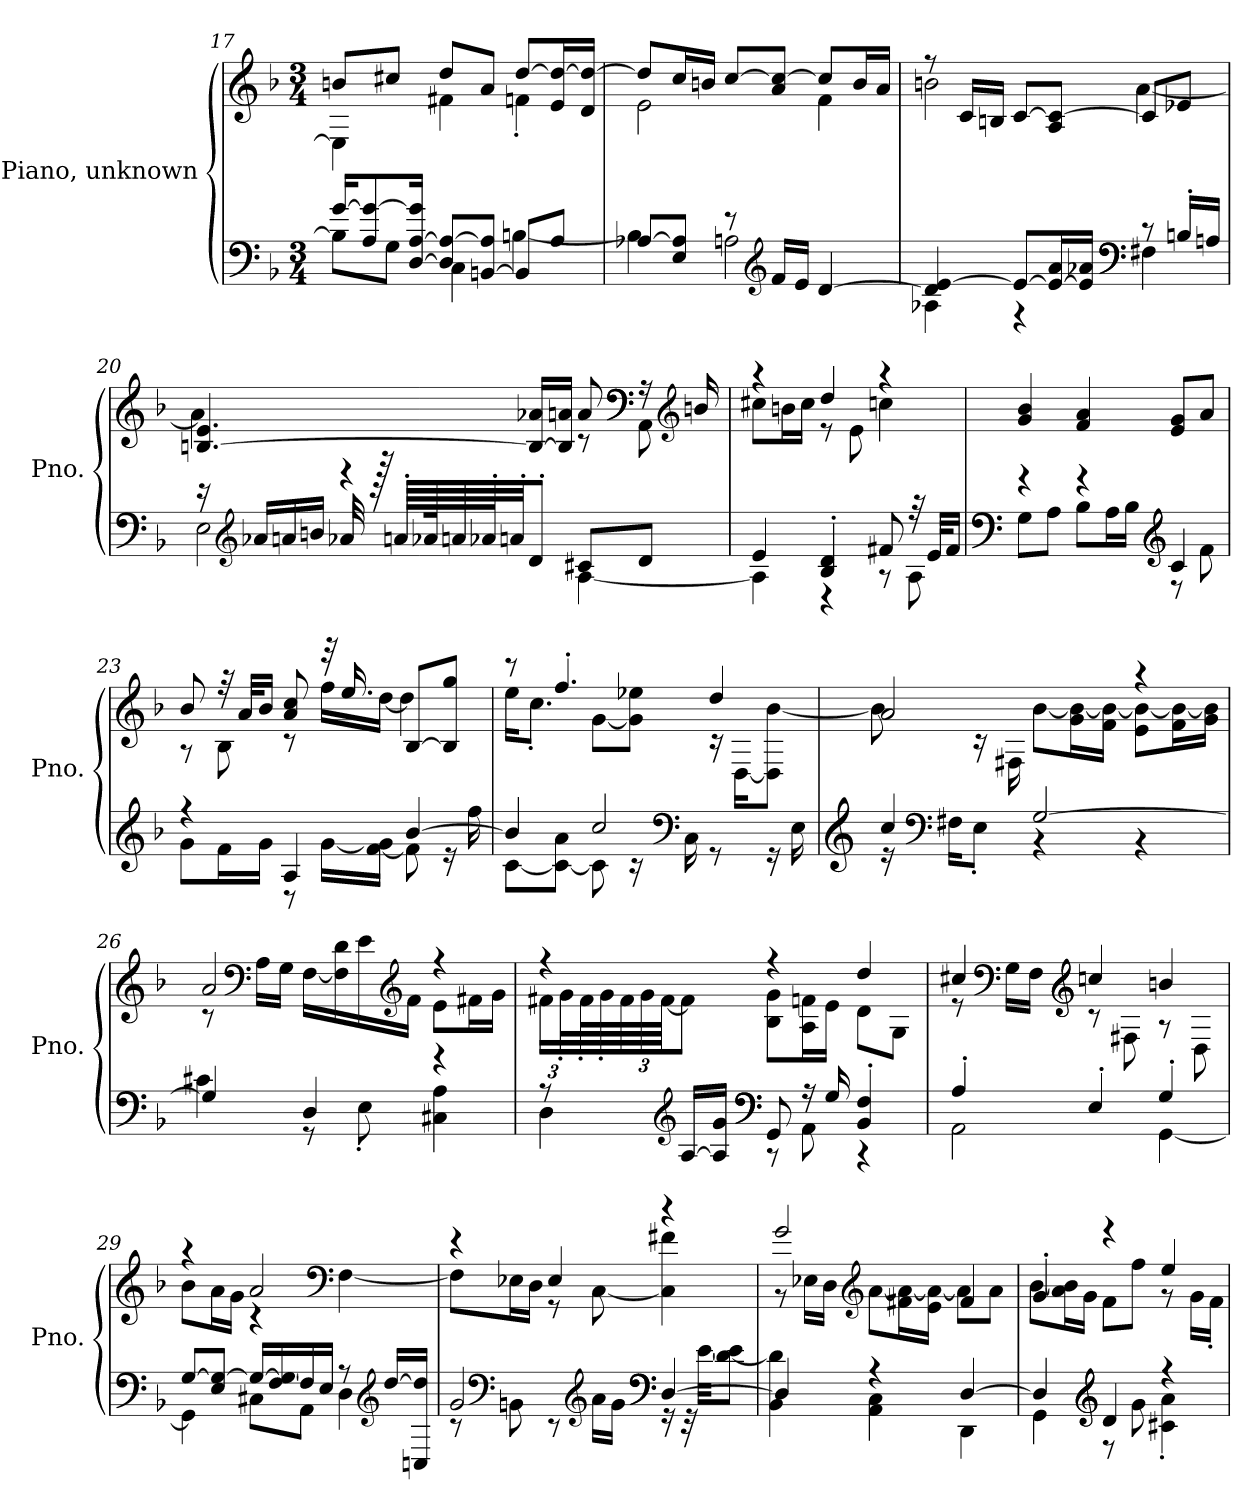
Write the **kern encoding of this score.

**kern	**kern
*part1	*part1
*staff2	*staff1
*I"Piano, unknown	*
*I'Pno.	*
!!LO:LB:g=z
*clefF4	*clefG2
*k[b-]	*k[b-]
*M3/4	*M3/4
=17	=17
*^	*^
[16g/KL	8B\L]	8bn/L	4E\]
8A/ 8g/_	.	.	.
.	8G\J	8cc#X/J	.
[16D/ [16A/ 16g/]Jk	.	.	.
8D/] 8A/_L	4C\	8dd/L	4f#X\
[8BBn/ 8A/]J	.	8a/J	.
8BB/L]	[4Bn\	[8dd/L	4fn'\
8A/J	.	16e/ 16dd/_L	.
.	.	16d/ 16dd/_JJ	.
=18	=18	=18	=18
[8A-X/L	4B\]	8dd/L]	2e\
8E/ 8A-/]J	.	16cc/L	.
.	.	16bn/JJ	.
8r	2An\	[8cc/L	.
*clefG2	*	*	*
16f/LL	.	8a/ 8cc/_J	.
16e/JJ	.	.	.
[4d/	.	8cc/L]	4f\
.	.	16b/L	.
.	.	16a/JJ	.
=19	=19	=19	=19
4d/] [4e/	4A-X\	8r	2bn\
.	.	16c/LL	.
.	.	16Bn/JJ	.
8e/L_	4r	[8c/L	.
16e/_ 16a/L	.	8A/ 8c/_J	.
16e/] 16a-X/JJ	.	.	.
*clefF4	*	*	*
8r	4F#X\	8c/L]	[4a\
16Bn'/LL	.	8e-X/J	.
16An/JJ	.	.	.
!!LO:LB:g=z	!!
=20	=20	=20	=20
16r	2E\	[4.Bn/ 4.e/	4a\]
*clefG2	*	*	*
16a-X/LL	.	.	.
16an/	.	.	.
16bn/JJ	.	.	.
32a-X/	.	.	4r
128r	.	.	.
64an'/LLLL	.	.	.
128a-X/K	.	.	.
64an/	.	.	.
64a-X'/J	.	.	.
32an'/JJ	.	.	.
8d'/J	.	16B/_ 16a-X/LL	.
.	.	16B/] 16an/JJ	.
8c#X/L	[4A\	8a/	8r
*	*	*clefF4	*
8d/J	.	16r	8AA\
*	*	*clefG2	*
.	.	16bn/	.
=21	=21	=21	=21
4e/	4A\]	4r	8cc#X\L
.	.	.	16bn\L
.	.	.	16cc#\JJ
4B-/' 4d/'	4r	4dd/	8r
.	.	.	8e\
8f#X/	8r	4r	4ccn\
32r	8A\	.	.
32e/KLL	.	.	.
16f#/JJ	.	.	.
*	*	*v	*v
!!LO:PB:g=z
=22	=22	=22
*clefF4	*	*
4r	8G\L	4g/ 4b-/
.	8A\J	.
4r	8B-\L	4f/ 4a/
.	16A\L	.
.	16B-\JJ	.
*clefG2	*	*
4c/	8r	8e/ 8g/L
.	8f\	8a/J
=23	=23	=23
*	*	*^
4r	8g\L	8b-/	8r
.	16f\L	32r	8B-\
.	.	32a/KLL	.
.	16g\JJ	16b-/JJ	.
4A/	8r	8a/ 8cc/	8r
.	[16g\LL	32r	16ff\LL
.	.	16.ee/	.
.	[16f\ 16g\]JJ	.	[16dd\JJ
[4b-/	8f\]	[8B-/L	4dd\]
.	16r	8B-/] 8gg/J	.
.	16ff\	.	.
=24	=24	=24	=24
4b-/]	[8c\L	8r	16ee\KL
.	.	.	8.cc'\J
.	8c\_ 8a\J	4.ff'/	.
2cc/	8c\]	.	[8g\L
.	16r	.	8g\] 8ee-X\J
*clefF4	*	*	*
.	16C\	.	.
.	8r	4dd/	16r
.	.	.	[16D\KL
.	16r	.	8D\] [8b-\J
.	16E\	.	.
!!LO:LB:g=z	!!
=25	=25	=25	=25
*clefG2	*	*	*
4cc/	16r	2a/	8b-\]
*clefF4	*	*	*
.	16F#X\KL	.	.
.	8E'\J	.	16r
.	.	.	16F#X\
[2G/	4r	.	[8b-\L
.	.	.	16g\ 16b-\_L
.	.	.	16f\ 16b-\_JJ
.	4r	4r	8e\ 8b-\_L
.	.	.	16f\ 16b-\_L
.	.	.	16g\ 16b-\]JJ
=26	=26	=26	=26
4G/]	4c#X\	2a/	8r
*	*	*clefF4	*
.	.	.	16A\LL
.	.	.	16G\JJ
4D/	8r	.	[16F\LL
.	.	.	16F\] 16d\
.	8E'\	.	16e\
*	*	*clefG2	*
.	.	.	16f\JJ
4r	4C#X\ 4A\	4r	8e\L
.	.	.	16f#X\L
.	.	.	16g\JJ
!!LO:LB:g=z	!!
=27	=27	=27	=27
*	*	*	*Xbrackettup
8r	4D\	4r	24f#X\LL
.	.	.	48g'\L
.	.	.	64f#'\L
.	.	.	64g'\
.	.	.	96f#\
.	.	.	96g\
.	.	.	[96f#\JJJ
*clefG2	*	*	*
[16A/LL	.	.	8f#\J]
16A/] 16g/JJ	.	.	.
*clefF4	*	*	*
8GG/	8r	4r	8B-\ 8g\L
16r	8AA\	.	16A\ 16fn\L
16G/	.	.	16e\JJ
4BB-/' 4F/'	4r	4dd/	8d\L
.	.	.	8G\J
=28	=28	=28	=28
4A'/	2AA\	4cc#X/	8r
*	*	*clefF4	*
.	.	.	16G\LL
.	.	.	16F\JJ
*	*	*clefG2	*
4E'/	.	4ccn/	8r
.	.	.	8F#X\
4G'/	[4GG\	4bn/	8r
.	.	.	8D\
!!LO:LB:g=z	!!
=29	=29	=29	=29
[8G/L	4GG\]	4r	8b-\L
8E/ 8G/_J	.	.	16a\L
.	.	.	16g\JJ
16G/LL_	8C#X\L	2a/	4r
[16F/ 16G/]	.	.	.
16F/]	8AA\J	.	.
16E/JJ	.	.	.
*	*	*clefF4	*
8r	4D\	.	[4F\
*clefG2	*	*	*
[16dd/LL	.	.	.
16Cn/ 16dd/]JJ	.	.	.
=30	=30	=30	=30
2g/	8r	4r	8F\L]
*clefF4	*	*	*
.	8BBn\	.	16E-X\L
.	.	.	16D\JJ
.	8r	4E-/	8r
*clefG2	*	*	*
.	16a\LL	.	[8C\
.	16g\JJ	.	.
*clefF4	*	*	*
[4D/	16r	4r	4C\] 4f#X\
.	32r	.	.
.	[32e\KKL	.	.
.	[8d\ 8e\]J	.	.
=31	=31	=31	=31
4D/]	4BB-\ 4d\]	2g/	8r
.	.	.	16E-X\LL
.	.	.	16D\JJ
*	*	*clefG2	*
4r	4AA\ 4C\	.	[8a\L
.	.	.	16f#X\ 16a\_L
.	.	.	16e\ 16a\_JJ
[4D/	4DD\	4f#/	8a\L]
.	.	.	8a\J
!!LO:LB:g=z	!!
=32	=32	=32	=32
4D/]	4GG\	4g'/	[8b-\L
.	.	.	16a\ 16b-\]L
.	.	.	16g\JJ
*clefG2	*	*	*
4d/	8r	4r	8f\L
.	8g\	.	8ff\J
4r	4c#X\' 4a\'	4ee/	8r
.	.	.	16g\LL
.	.	.	16f'\JJ
*v	*v	*	*
*	*v	*v
=	=
*-	*-
